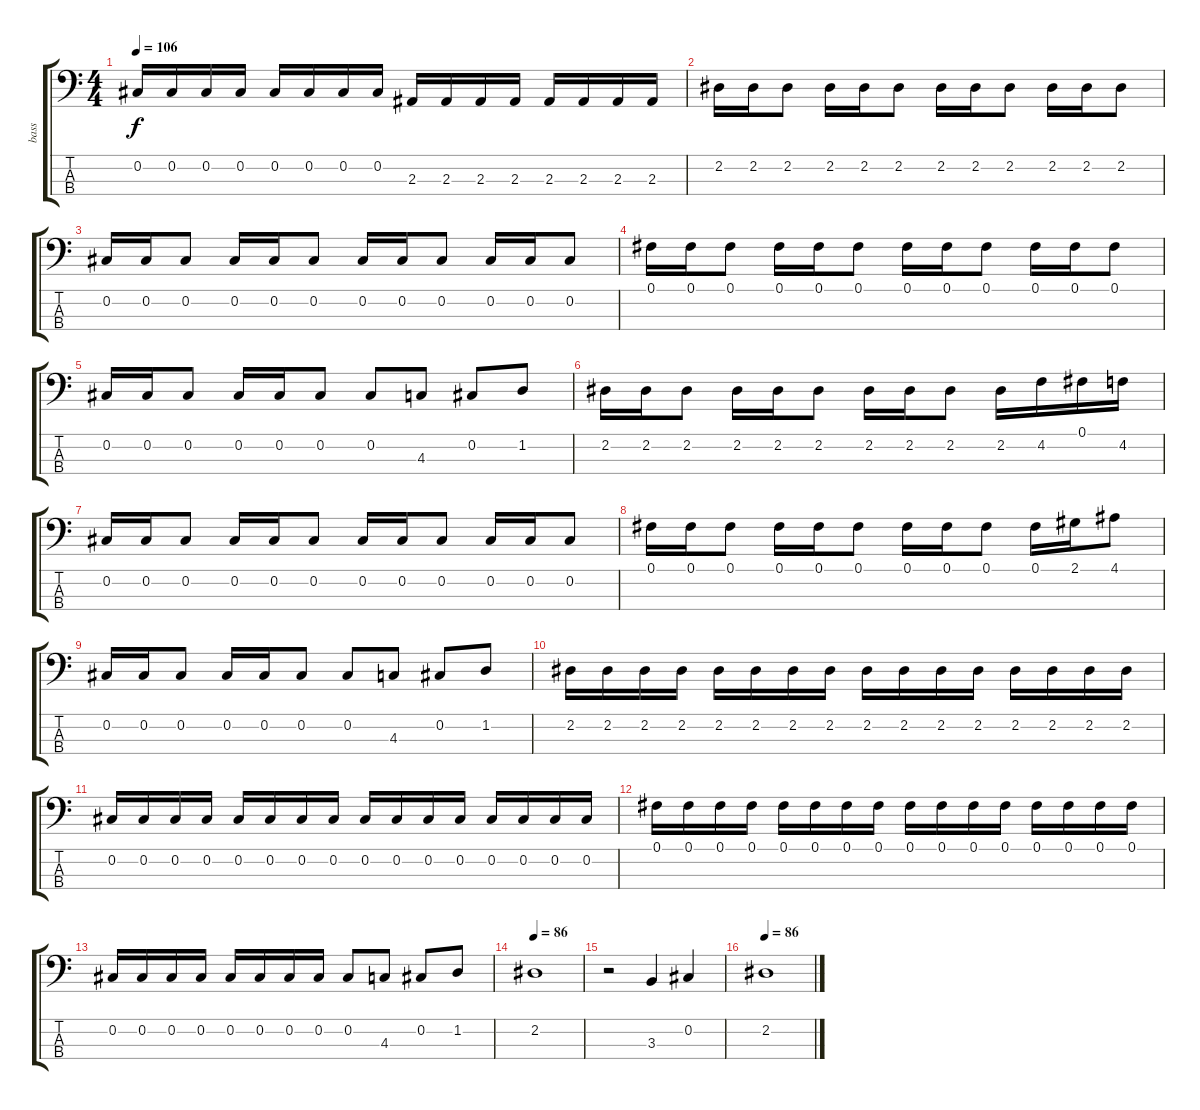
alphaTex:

\track ("bass" "bass") {instrument electricbasspick}
\staff {score tabs}
\tuning (Gb2 Db2 Ab1 Eb1) {hide}
\ts (4 4)
\tempo 106
\clef f4
\ks c
0.2.16{dy f} 0.2.16 0.2.16 0.2.16 0.2.16 0.2.16 0.2.16 0.2.16 2.3.16 2.3.16 2.3.16 2.3.16 2.3.16 2.3.16 2.3.16 2.3.16 |
2.2.16 2.2.16 2.2.8 2.2.16 2.2.16 2.2.8 2.2.16 2.2.16 2.2.8 2.2.16 2.2.16 2.2.8 |
0.2.16 0.2.16 0.2.8 0.2.16 0.2.16 0.2.8 0.2.16 0.2.16 0.2.8 0.2.16 0.2.16 0.2.8 |
0.1.16 0.1.16 0.1.8 0.1.16 0.1.16 0.1.8 0.1.16 0.1.16 0.1.8 0.1.16 0.1.16 0.1.8 |
0.2.16 0.2.16 0.2.8 0.2.16 0.2.16 0.2.8 0.2.8 4.3.8 0.2.8 1.2.8 |
2.2.16 2.2.16 2.2.8 2.2.16 2.2.16 2.2.8 2.2.16 2.2.16 2.2.8 2.2.16 4.2.16 0.1.16 4.2.16 |
0.2.16 0.2.16 0.2.8 0.2.16 0.2.16 0.2.8 0.2.16 0.2.16 0.2.8 0.2.16 0.2.16 0.2.8 |
0.1.16 0.1.16 0.1.8 0.1.16 0.1.16 0.1.8 0.1.16 0.1.16 0.1.8 0.1.16 2.1.16 4.1.8 |
0.2.16 0.2.16 0.2.8 0.2.16 0.2.16 0.2.8 0.2.8 4.3.8 0.2.8 1.2.8 |
2.2.16 2.2.16 2.2.16 2.2.16 2.2.16 2.2.16 2.2.16 2.2.16 2.2.16 2.2.16 2.2.16 2.2.16 2.2.16 2.2.16 2.2.16 2.2.16 |
0.2.16 0.2.16 0.2.16 0.2.16 0.2.16 0.2.16 0.2.16 0.2.16 0.2.16 0.2.16 0.2.16 0.2.16 0.2.16 0.2.16 0.2.16 0.2.16 |
0.1.16 0.1.16 0.1.16 0.1.16 0.1.16 0.1.16 0.1.16 0.1.16 0.1.16 0.1.16 0.1.16 0.1.16 0.1.16 0.1.16 0.1.16 0.1.16 |
0.2.16 0.2.16 0.2.16 0.2.16 0.2.16 0.2.16 0.2.16 0.2.16 0.2.8 4.3.8 0.2.8 1.2.8 |
\tempo 86
2.2.1 |
r.2 3.3.4 0.2.4 |
\tempo 86
2.2.1
